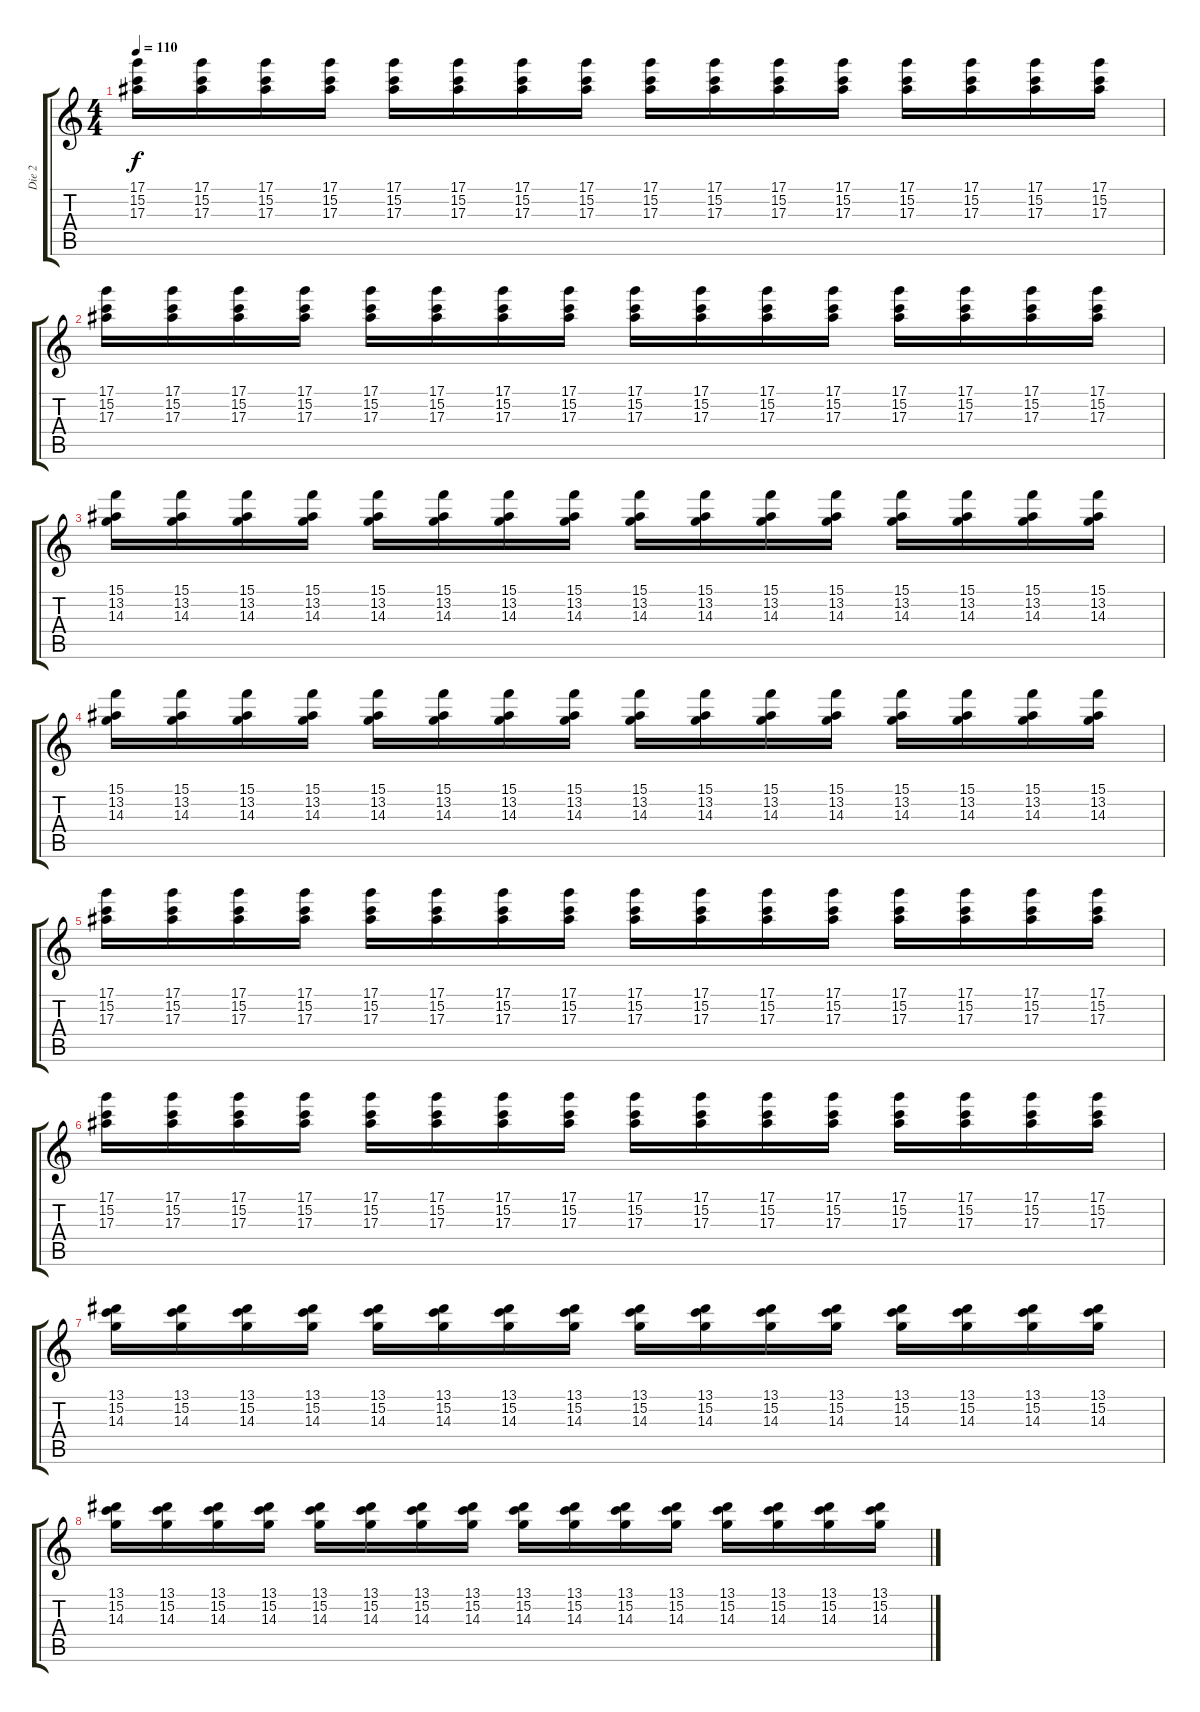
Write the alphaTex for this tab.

\track ("Die 2" "Die 2") {instrument electricguitarclean}
\staff {score tabs}
\tuning (D4 A3 F3 C3 G2 D2) {hide}
\ts (4 4)
\tempo 110
\clef g2
\ks c
(17.1 15.2 17.3).16{dy f balance 0} (17.1 15.2 17.3).16 (17.1 15.2 17.3).16 (17.1 15.2 17.3).16 (17.1 15.2 17.3).16 (17.1 15.2 17.3).16 (17.1 15.2 17.3).16 (17.1 15.2 17.3).16 (17.1 15.2 17.3).16 (17.1 15.2 17.3).16 (17.1 15.2 17.3).16 (17.1 15.2 17.3).16 (17.1 15.2 17.3).16 (17.1 15.2 17.3).16 (17.1 15.2 17.3).16 (17.1 15.2 17.3).16 |
(17.1 15.2 17.3).16{balance 8} (17.1 15.2 17.3).16 (17.1 15.2 17.3).16 (17.1 15.2 17.3).16 (17.1 15.2 17.3).16 (17.1 15.2 17.3).16 (17.1 15.2 17.3).16 (17.1 15.2 17.3).16 (17.1 15.2 17.3).16 (17.1 15.2 17.3).16 (17.1 15.2 17.3).16 (17.1 15.2 17.3).16 (17.1 15.2 17.3).16 (17.1 15.2 17.3).16 (17.1 15.2 17.3).16 (17.1 15.2 17.3).16 |
(15.1 13.2 14.3).16{balance 16} (15.1 13.2 14.3).16 (15.1 13.2 14.3).16 (15.1 13.2 14.3).16 (15.1 13.2 14.3).16 (15.1 13.2 14.3).16 (15.1 13.2 14.3).16 (15.1 13.2 14.3).16 (15.1 13.2 14.3).16 (15.1 13.2 14.3).16 (15.1 13.2 14.3).16 (15.1 13.2 14.3).16 (15.1 13.2 14.3).16 (15.1 13.2 14.3).16 (15.1 13.2 14.3).16 (15.1 13.2 14.3).16 |
(15.1 13.2 14.3).16{balance 8} (15.1 13.2 14.3).16 (15.1 13.2 14.3).16 (15.1 13.2 14.3).16 (15.1 13.2 14.3).16 (15.1 13.2 14.3).16 (15.1 13.2 14.3).16 (15.1 13.2 14.3).16 (15.1 13.2 14.3).16 (15.1 13.2 14.3).16 (15.1 13.2 14.3).16 (15.1 13.2 14.3).16 (15.1 13.2 14.3).16 (15.1 13.2 14.3).16 (15.1 13.2 14.3).16 (15.1 13.2 14.3).16 |
(17.1 15.2 17.3).16{balance 0} (17.1 15.2 17.3).16 (17.1 15.2 17.3).16 (17.1 15.2 17.3).16 (17.1 15.2 17.3).16 (17.1 15.2 17.3).16 (17.1 15.2 17.3).16 (17.1 15.2 17.3).16 (17.1 15.2 17.3).16 (17.1 15.2 17.3).16 (17.1 15.2 17.3).16 (17.1 15.2 17.3).16 (17.1 15.2 17.3).16 (17.1 15.2 17.3).16 (17.1 15.2 17.3).16 (17.1 15.2 17.3).16 |
(17.1 15.2 17.3).16{balance 8} (17.1 15.2 17.3).16 (17.1 15.2 17.3).16 (17.1 15.2 17.3).16 (17.1 15.2 17.3).16 (17.1 15.2 17.3).16 (17.1 15.2 17.3).16 (17.1 15.2 17.3).16 (17.1 15.2 17.3).16 (17.1 15.2 17.3).16 (17.1 15.2 17.3).16 (17.1 15.2 17.3).16 (17.1 15.2 17.3).16 (17.1 15.2 17.3).16 (17.1 15.2 17.3).16 (17.1 15.2 17.3).16 |
(13.1 15.2 14.3).16{balance 16} (13.1 15.2 14.3).16 (13.1 15.2 14.3).16 (13.1 15.2 14.3).16 (13.1 15.2 14.3).16 (13.1 15.2 14.3).16 (13.1 15.2 14.3).16 (13.1 15.2 14.3).16 (13.1 15.2 14.3).16 (13.1 15.2 14.3).16 (13.1 15.2 14.3).16 (13.1 15.2 14.3).16 (13.1 15.2 14.3).16 (13.1 15.2 14.3).16 (13.1 15.2 14.3).16 (13.1 15.2 14.3).16 |
(13.1 15.2 14.3).16{balance 8} (13.1 15.2 14.3).16 (13.1 15.2 14.3).16 (13.1 15.2 14.3).16 (13.1 15.2 14.3).16 (13.1 15.2 14.3).16 (13.1 15.2 14.3).16 (13.1 15.2 14.3).16 (13.1 15.2 14.3).16 (13.1 15.2 14.3).16 (13.1 15.2 14.3).16 (13.1 15.2 14.3).16 (13.1 15.2 14.3).16 (13.1 15.2 14.3).16 (13.1 15.2 14.3).16 (13.1 15.2 14.3).16
